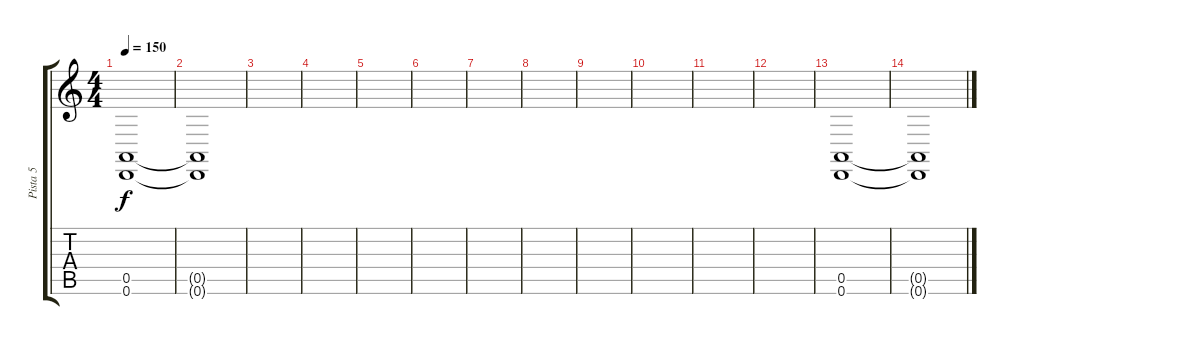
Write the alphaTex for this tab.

\track ("Pista 5" "Pista 5") {instrument stringensemble1}
\staff {score tabs}
\tuning (E4 B3 G3 D3 A2 D2) {hide}
\ts (4 4)
\tempo 150
\clef g2
\ks c
(0.5 0.6).1{dy f} |
(0.5{t} 0.6{t}).1 |
|
|
|
|
|
|
|
|
|
|
(0.5 0.6).1 |
(0.5{t} 0.6{t}).1
